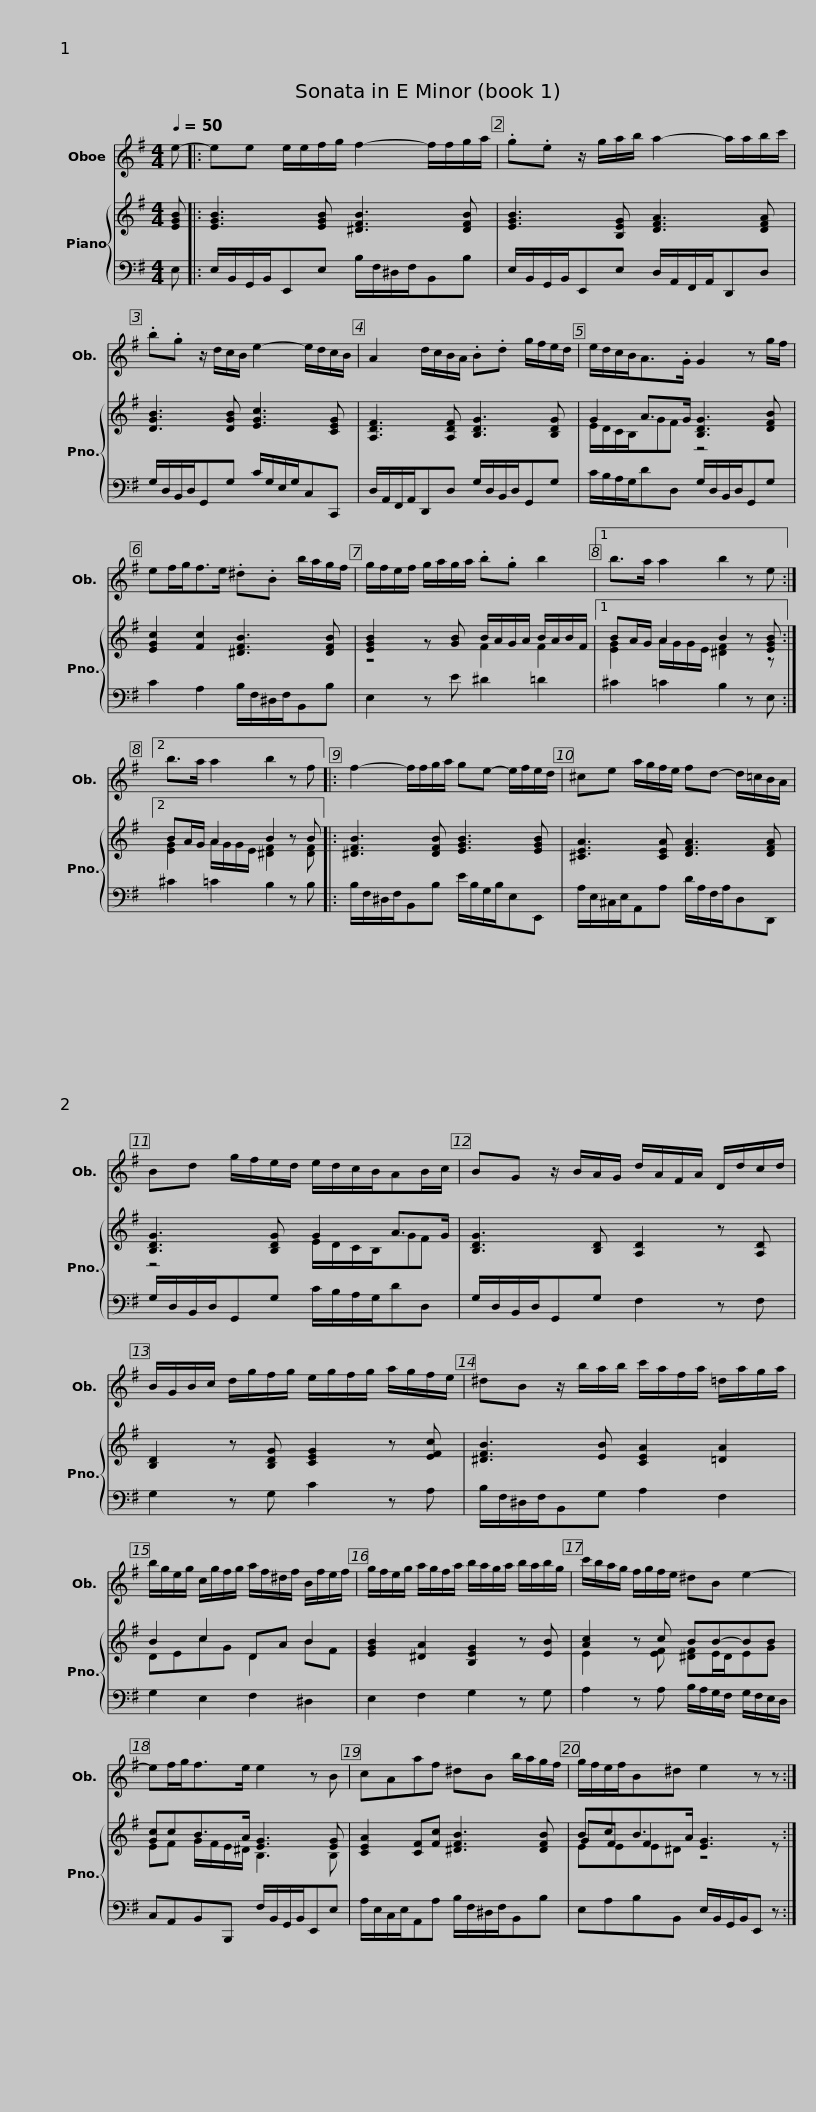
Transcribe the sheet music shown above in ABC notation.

X:1
%%score 1 { ( 2 4 5 ) | 3 }
L:1/8
Q:1/4=50
M:4/4
I:linebreak $
K:G
V:1 treble
V:2 treble
V:4 treble
V:5 treble
V:3 bass
V:1
 e- |: ee e/e/f/g/ f2- f/f/g/a/ | .g.e z/ g/a/b/ a2- a/a/b/c'/ |$ .b.g z/ d/c/B/ e2- e/d/c/B/ | A2 d/c/B/A/ .B.d g/f/e/d/ |$ %5
 e/d/c/B<A.G/ G2 z g/f/ | ef/g<fe/ .^d.B b/a/g/f/ |$ g/f/e/f/ g/a/g/a/ .b.g b2 |1 b>a a2 b2 z e :|2 b>a a2 b2 z f |:$ %10
 f2- f/f/g/a/ ge- e/f/e/d/ | ^ce a/g/f/e/ fd- d/=c/B/A/ |$ Bd g/f/e/d/ e/d/c/B/AB/c/ | BG z/ B/A/G/ d/A/F/A/ D/d/c/d/ |$ B/G/B/c/ d/g/f/g/ e/g/f/g/ a/g/f/e/ | %15
 ^dB z/ b/a/b/ c'/a/f/a/ =d/a/g/a/ |$ b/g/e/g/ c/g/f/g/ a/f/^d/f/ B/f/e/f/ | g/f/e/g/ a/g/f/a/ b/a/g/a/ b/a/b/g/ |$ c'/b/a/g/ f/g/f/e/ ^dB e2- | ef/g<fe/ e2 z B |$ %20
 cAaf ^dB b/a/g/f/ | g/f/e/f/B^d e2 z z :| %22
V:2
 [EGB] |: [EGB]3 [EGB] [^DFB]3 [DFB] | [EGB]3 [B,EG] [DFA]3 [DFA] |$ [DGB]3 [DGB] [EGc]3 [CEG] | [A,DF]3 [A,DF] [B,DG]3 [B,DG] |$ %5
 G2 A>G [B,DG]3 [DFB] | [EGc]2 [Fc]2 [^DFB]3 [DFB] |$ [EGB]2 z [GB] B/A/G/A/ B/A/B/F/ |1 BA/G/ A2 B2 z [EGB] :|2 BA/G/ A2 B2 z B |:$ %10
 [^DFB]3 [DFB] [EGB]3 [EGB] | [^CEA]3 [CEA] [DFA]3 [DFA] |$ [B,DG]3 [B,DG] G2 A>G | [B,DG]3 [B,D] [A,D]2 z [A,D] |$ [B,D]2 z [B,DG] [CEG]2 z [EFc] | %15
 [^DFB]3 [EB] [CEA]2 [=DA]2 |$ B2 c2 DA B2 | [EGB]2 [^DA]2 [B,EG]2 z [EB] |$ [Ac]2 z c BB-BB | [Gc]cB>A [EG]3 [EG] |$ %20
 [CEA]2 [CF][Fc] [^DFB]3 [DFB] | BcB>A [EG]3 z :| %22
V:3
 E, |: E,/B,,/G,,/B,,/E,,E, B,/F,/^D,/F,/B,,B, | E,/B,,/G,,/B,,/E,,E, D,/A,,/F,,/A,,/D,,D, |$ G,/D,/B,,/D,/G,,G, C/G,/E,/G,/C,C,, | D,/A,,/F,,/A,,/D,,D, G,/D,/B,,/D,/G,,G, |$ %5
 C/B,/A,/G,/DD, G,/D,/B,,/D,/G,,G, | C2 A,2 B,/F,/^D,/F,/B,,B, |$ E,2 z E ^D2 =D2 |1 ^C2 =C2 B,2 z E, :|2 ^C2 =C2 B,2 z B, |:$ %10
 B,/F,/^D,/F,/B,,B, E/B,/G,/B,/E,E,, | A,/E,/^C,/E,/A,,A, D/A,/F,/A,/D,D,, |$ G,/D,/B,,/D,/G,,G, C/B,/A,/G,/DD, | G,/D,/B,,/D,/G,,G, F,2 z F, |$ G,2 z G, C2 z A, | %15
 B,/F,/^D,/F,/B,,G, A,2 F,2 |$ G,2 E,2 F,2 ^D,2 | E,2 F,2 G,2 z G, |$ A,2 z A, B,/A,/G,/F,/ G,/F,/E,/D,/ | C,A,,B,,B,,, F,/B,,/G,,/B,,/E,,E, |$ %20
 A,/E,/C,/E,/A,,A, B,/F,/^D,/F,/B,,B, | E,A,B,B,, E,/B,,/G,,/B,,/E,, z :| %22
V:4
 x |: x8 | x8 |$ x8 | x8 |$ %5
 E/D/C/B,/GF z4 | x8 |$ z4 F2 F2 |1 [EG]2 A/G/G/E/ [^DF]2 z z :|2 [EG]2 A/G/G/E/ [^DF]2 z [DF] |:$ %10
 x8 | x8 |$ z4 E/D/C/B,/GF | x8 |$ x8 | %15
 x8 |$ DEcG D2 BF | x8 |$ E2 z [EF] [^DF]E/D/EG | EF G/F/E/^D/ B,3 B, |$ %20
 x8 | GF F2 z4 :| %22
V:5
 x |: x8 | x8 |$ x8 | x8 |$ %5
 x8 | x8 |$ x8 |1 x8 :|2 x8 |:$ %10
 x8 | x8 |$ x8 | x8 |$ x8 | %15
 x8 |$ x8 | x8 |$ x8 | x8 |$ %20
 x8 | EEE^D z4 :| %22
